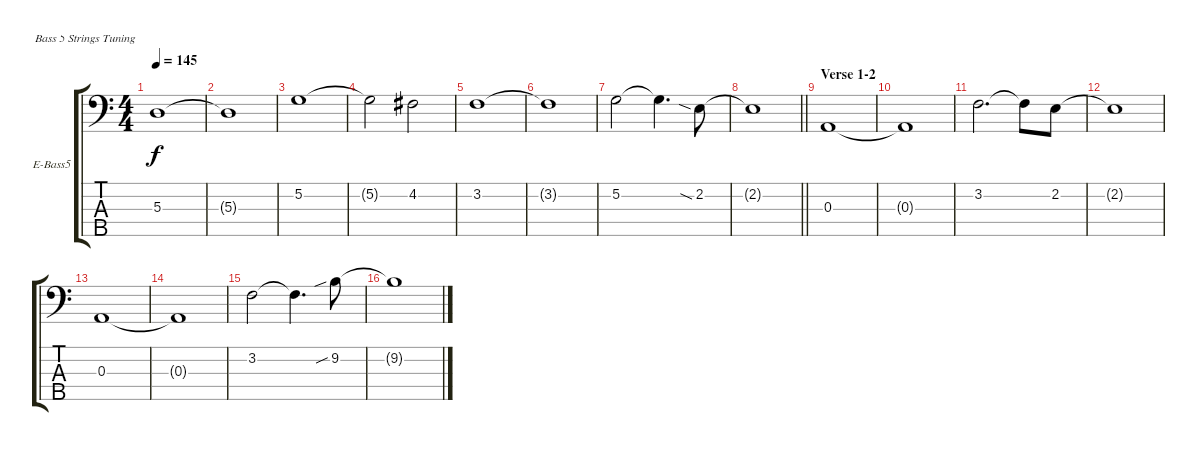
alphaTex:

\bracketExtendMode groupsimilarinstruments
\firstSystemTrackNameOrientation horizontal
\otherSystemsTrackNameOrientation horizontal
\track ("bass (Adrey Stefnuk)" "E-Bass5") {instrument electricbassfinger}
\staff {score tabs}
\tuning (G2 D2 A1 E1 B0)
\ts (4 4)
\tempo 145
\clef f4
\ks aminor
5.3.1{dy f} |
5.3{t}.1 |
5.2.1 |
5.2{t}.2 4.2.2 |
3.2.1 |
3.2{t}.1 |
5.2.2 5.2{t}.4{d} 2.2{sia}.8 |
\barLineRight lightlight
2.2{t}.1 |
\section ("" "Verse 1-2")
0.3.1 |
0.3{t}.1 |
3.2.2{d} 3.2{t}.8 2.2.8 |
2.2{t}.1 |
0.3.1 |
0.3{t}.1 |
3.2.2 3.2{t}.4{d} 9.2{sib}.8 |
9.2{t}.1
